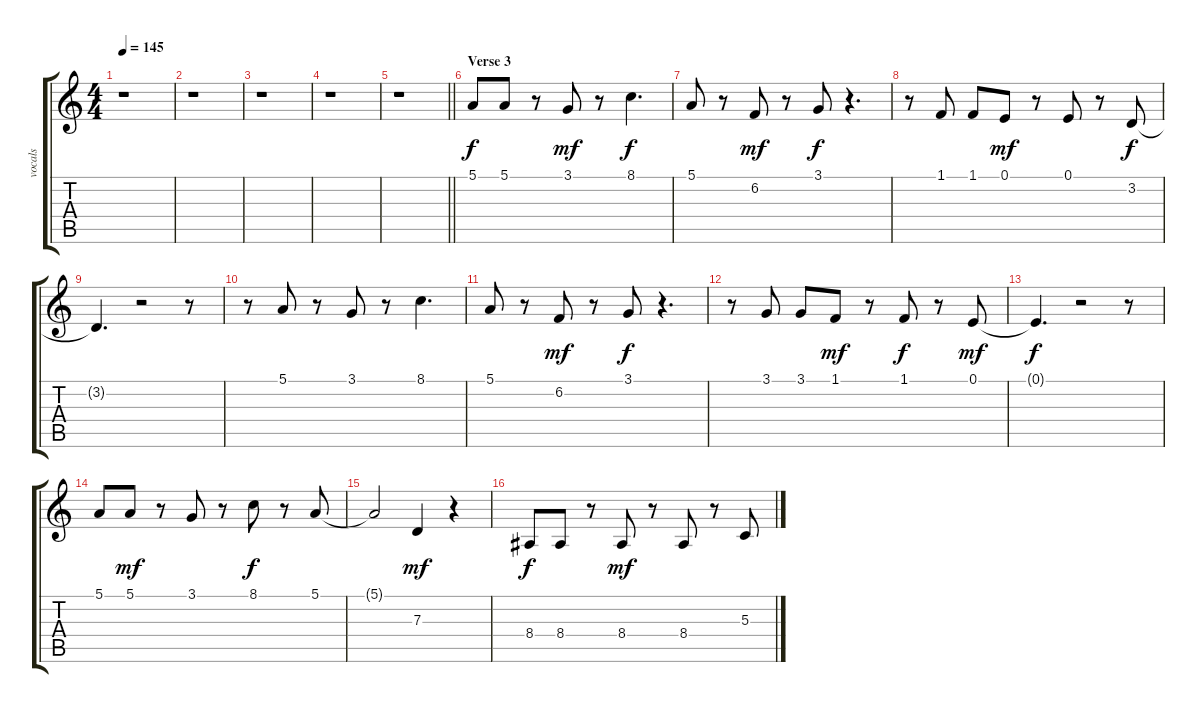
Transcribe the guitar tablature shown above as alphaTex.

\track ("vocals" "vocals") {instrument sopranosax}
\staff {score tabs}
\tuning (E4 B3 G3 D3 A2 E2) {hide}
\ts (4 4)
\tempo 145
\clef g2
\ks c
r.1{dy f} |
r.1 |
r.1 |
r.1 |
\barLineRight lightlight
r.1 |
\section ("" "Verse 3")
5.1.8 5.1.8 r.8 3.1.8{dy mf} r.8 8.1.4{d dy f} |
5.1.8 r.8 6.2.8{dy mf} r.8 3.1.8{dy f} r.4{d} |
r.8 1.1.8 1.1.8 0.1.8{dy mf} r.8 0.1.8 r.8 3.2.8{dy f} |
3.2{t}.4{d} r.2 r.8 |
r.8 5.1.8 r.8 3.1.8 r.8 8.1.4{d} |
5.1.8 r.8 6.2.8{dy mf} r.8 3.1.8{dy f} r.4{d} |
r.8 3.1.8 3.1.8 1.1.8{dy mf} r.8 1.1.8{dy f} r.8 0.1.8{dy mf} |
0.1{t}.4{d dy f} r.2 r.8 |
5.1.8 5.1.8{dy mf} r.8 3.1.8 r.8 8.1.8{dy f} r.8 5.1.8 |
5.1{t}.2 7.3.4{dy mf} r.4 |
8.4.8{dy f} 8.4.8 r.8 8.4.8{dy mf} r.8 8.4.8 r.8 5.3.8
